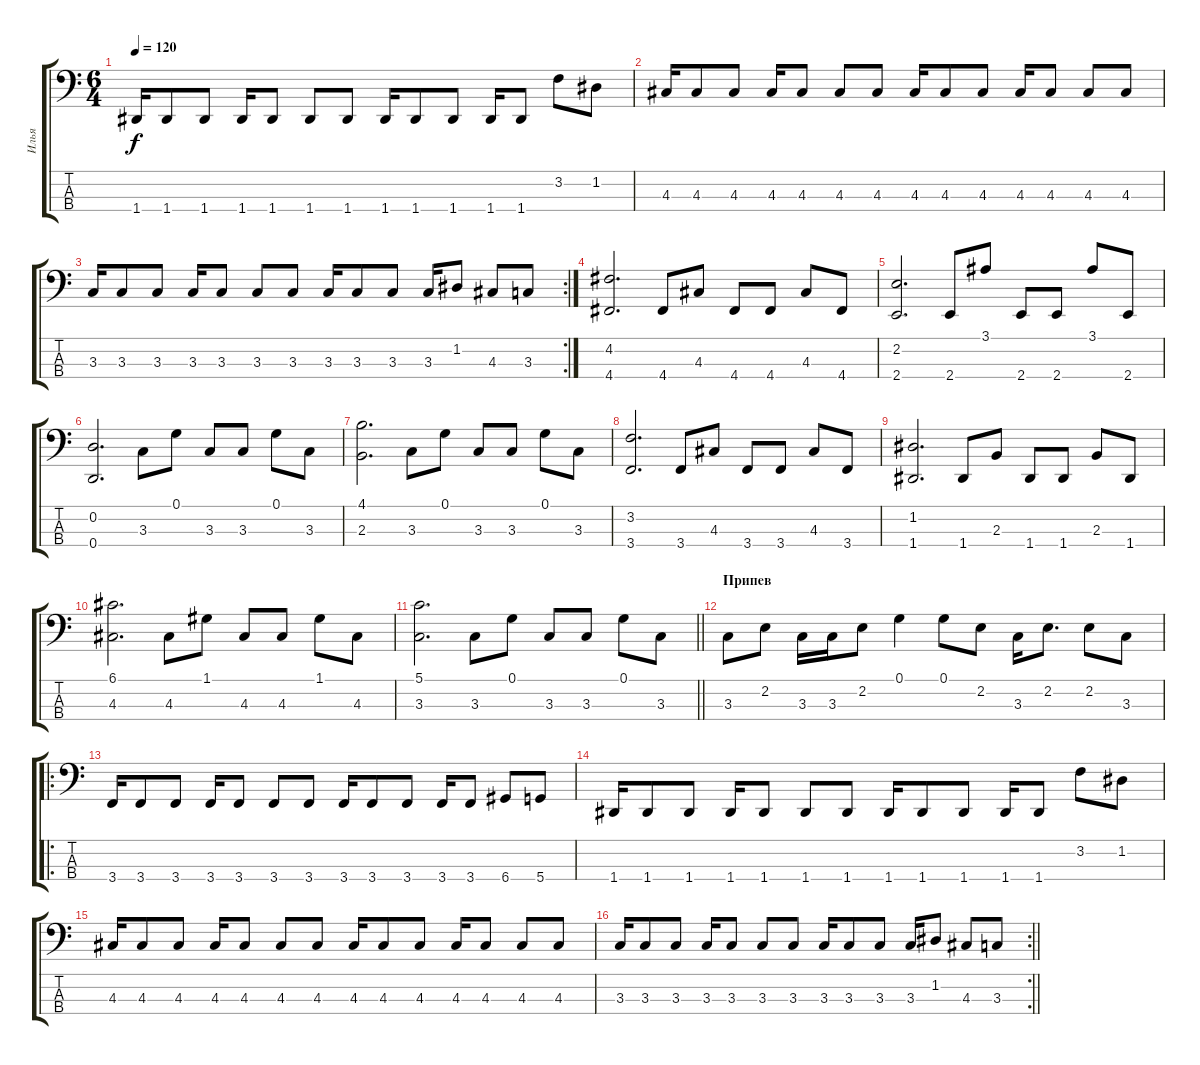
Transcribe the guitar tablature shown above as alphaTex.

\track ("Илья" "Илья") {instrument electricbasspick}
\staff {score tabs}
\tuning (G2 D2 A1 D1) {hide}
\ts (6 4)
\tempo 120
\clef f4
\ks c
1.4.16{dy f} 1.4.8 1.4.8 1.4.16 1.4.8 1.4.8 1.4.8 1.4.16 1.4.8 1.4.8 1.4.16 1.4.8 3.2.8 1.2.8 |
4.3.16 4.3.8 4.3.8 4.3.16 4.3.8 4.3.8 4.3.8 4.3.16 4.3.8 4.3.8 4.3.16 4.3.8 4.3.8 4.3.8 |
\rc 2
3.3.16 3.3.8 3.3.8 3.3.16 3.3.8 3.3.8 3.3.8 3.3.16 3.3.8 3.3.8 3.3.16 1.2.8 4.3.8 3.3.8 |
(4.2 4.4).2{d instrument electricbasspick} 4.4.8 4.3.8 4.4.8 4.4.8 4.3.8 4.4.8 |
(2.2 2.4).2{d} 2.4.8 3.1.8 2.4.8 2.4.8 3.1.8 2.4.8 |
(0.2 0.4).2{d} 3.3.8 0.1.8 3.3.8 3.3.8 0.1.8 3.3.8 |
(4.1 2.3).2{d} 3.3.8 0.1.8 3.3.8 3.3.8 0.1.8 3.3.8 |
(3.2 3.4).2{d volume 14 instrument electricbasspick} 3.4.8 4.3.8 3.4.8 3.4.8 4.3.8 3.4.8 |
(1.2 1.4).2{d volume 14 instrument electricbasspick} 1.4.8 2.3.8 1.4.8 1.4.8 2.3.8 1.4.8 |
(6.1 4.3).2{d} 4.3.8 1.1.8 4.3.8 4.3.8 1.1.8 4.3.8 |
\barLineRight lightlight
(5.1 3.3).2{d} 3.3.8 0.1.8 3.3.8 3.3.8 0.1.8 3.3.8 |
\section ("" "Припев")
3.3.8 2.2.8 3.3.16 3.3.16 2.2.8 0.1.4 0.1.8 2.2.8 3.3.16 2.2.8{d} 2.2.8 3.3.8 |
\ro
3.4.16{volume 14 instrument slapbass2} 3.4.8 3.4.8 3.4.16 3.4.8 3.4.8 3.4.8 3.4.16 3.4.8 3.4.8 3.4.16 3.4.8 6.4.8 5.4.8 |
1.4.16 1.4.8 1.4.8 1.4.16 1.4.8 1.4.8 1.4.8 1.4.16 1.4.8 1.4.8 1.4.16 1.4.8 3.2.8 1.2.8 |
4.3.16 4.3.8 4.3.8 4.3.16 4.3.8 4.3.8 4.3.8 4.3.16 4.3.8 4.3.8 4.3.16 4.3.8 4.3.8 4.3.8 |
\rc 2
\barLineRight lightlight
3.3.16 3.3.8 3.3.8 3.3.16 3.3.8 3.3.8 3.3.8 3.3.16 3.3.8 3.3.8 3.3.16 1.2.8 4.3.8 3.3.8
